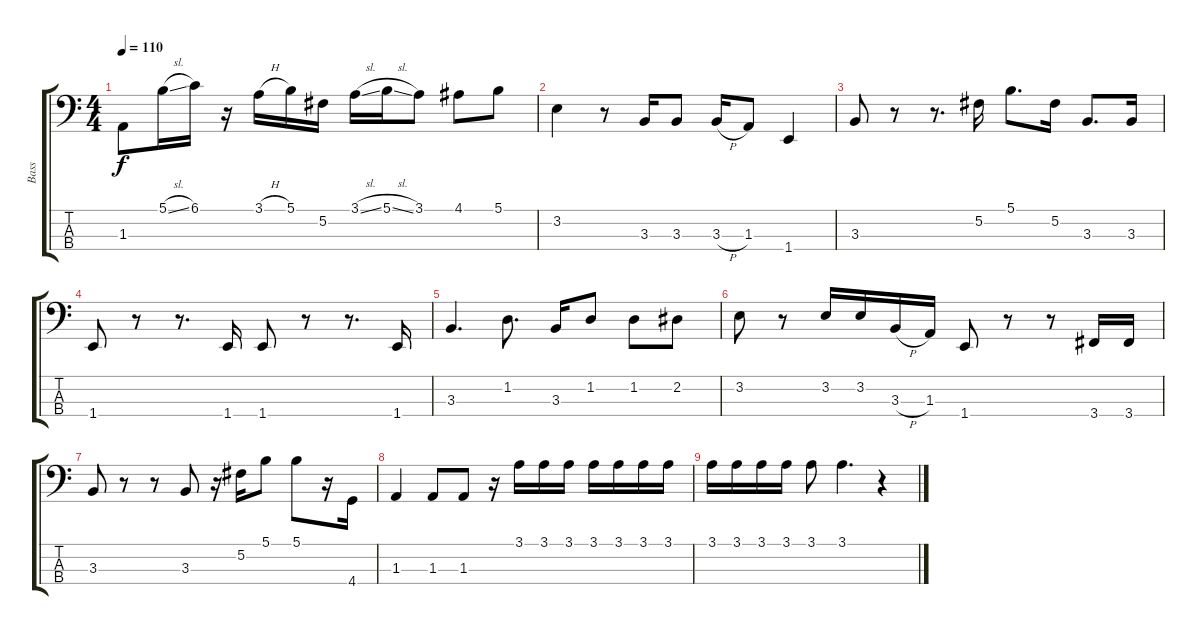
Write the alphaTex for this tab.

\track ("Bass" "Bass") {instrument electricbasspick bank 255}
\staff {score tabs}
\tuning (Gb2 Db2 Ab1 Eb1) {hide}
\ts (4 4)
\tempo 110
\clef f4
\ks c
1.3.8{dy f} 5.1{sl}.16 6.1.16 r.16 3.1{h}.16 5.1.16 5.2.16 3.1{sl}.16 5.1{sl}.16 3.1.8 4.1.8 5.1.8 |
3.2.4 r.8 3.3.16 3.3.8 3.3{h}.16 1.3.8 1.4.4 |
3.3.8 r.8 r.8{d} 5.2.16 5.1.8{d} 5.2.16 3.3.8{d} 3.3.16 |
1.4.8 r.8 r.8{d} 1.4.16 1.4.8 r.8 r.8{d} 1.4.16 |
3.3.4{d} 1.2.8{d} 3.3.16 1.2.8 1.2.8 2.2.8 |
3.2.8 r.8 3.2.16 3.2.16 3.3{h}.16 1.3.16 1.4.8 r.8 r.8 3.4.16 3.4.16 |
3.3.8 r.8 r.8 3.3.8 r.16 5.2.16 5.1.8 5.1.8 r.16 4.4.16 |
1.3.4 1.3.8 1.3.8 r.16 3.1.16 3.1.16 3.1.16 3.1.16 3.1.16 3.1.16 3.1.16 |
3.1.16 3.1.16 3.1.16 3.1.16 3.1.8 3.1.4{d} r.4
